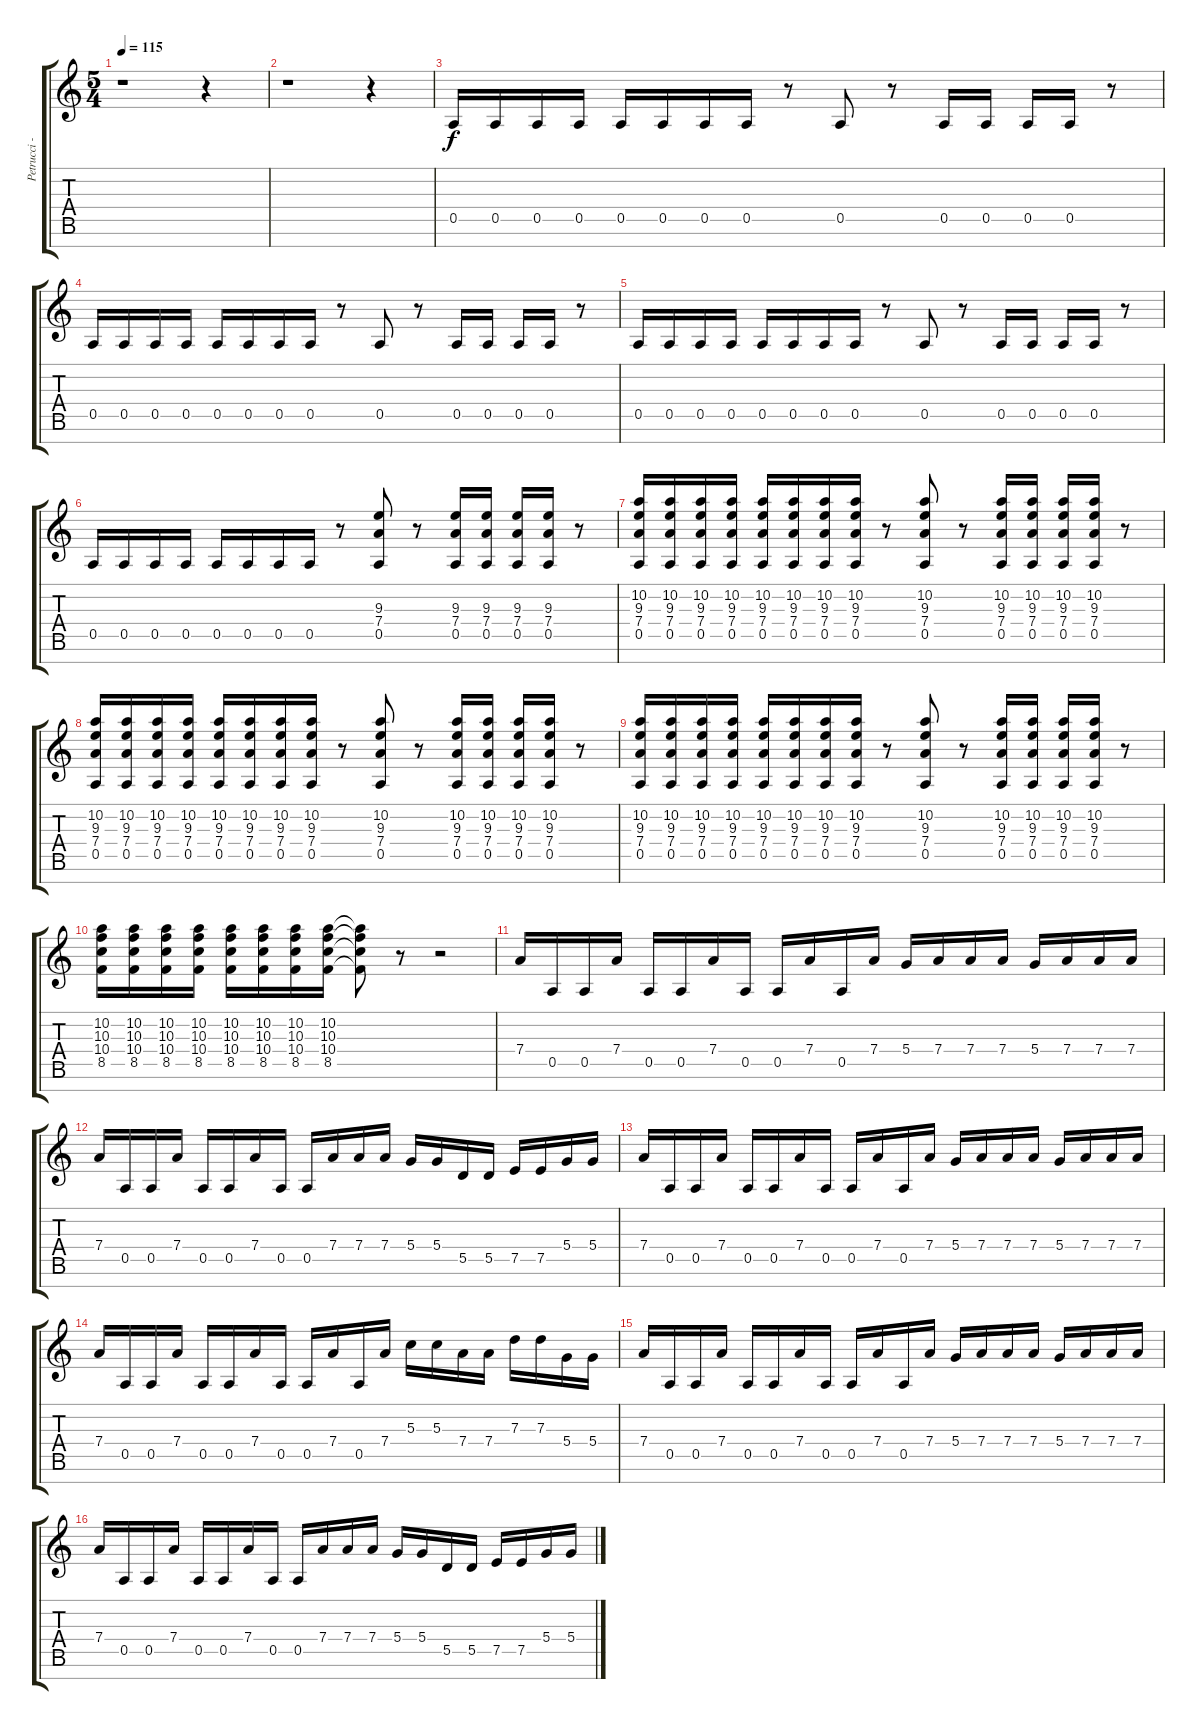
\track ("Petrucci - Dist." "Petrucci -") {instrument overdrivenguitar}
\staff {score tabs}
\tuning (E4 B3 G3 D3 A2 E2 B1) {hide}
\ts (5 4)
\tempo 115
\clef g2
\ks c
r.1{dy f} r.4 |
r.1 r.4 |
0.5.16 0.5.16 0.5.16 0.5.16 0.5.16 0.5.16 0.5.16 0.5.16 r.8 0.5.8 r.8 0.5.16 0.5.16 0.5.16 0.5.16 r.8 |
0.5.16 0.5.16 0.5.16 0.5.16 0.5.16 0.5.16 0.5.16 0.5.16 r.8 0.5.8 r.8 0.5.16 0.5.16 0.5.16 0.5.16 r.8 |
0.5.16 0.5.16 0.5.16 0.5.16 0.5.16 0.5.16 0.5.16 0.5.16 r.8 0.5.8 r.8 0.5.16 0.5.16 0.5.16 0.5.16 r.8 |
0.5.16 0.5.16 0.5.16 0.5.16 0.5.16 0.5.16 0.5.16 0.5.16 r.8 (9.3 7.4 0.5).8 r.8 (9.3 7.4 0.5).16 (9.3 7.4 0.5).16 (9.3 7.4 0.5).16 (9.3 7.4 0.5).16 r.8 |
(10.2 9.3 7.4 0.5).16 (10.2 9.3 7.4 0.5).16 (10.2 9.3 7.4 0.5).16 (10.2 9.3 7.4 0.5).16 (10.2 9.3 7.4 0.5).16 (10.2 9.3 7.4 0.5).16 (10.2 9.3 7.4 0.5).16 (10.2 9.3 7.4 0.5).16 r.8 (10.2 9.3 7.4 0.5).8 r.8 (10.2 9.3 7.4 0.5).16 (10.2 9.3 7.4 0.5).16 (10.2 9.3 7.4 0.5).16 (10.2 9.3 7.4 0.5).16 r.8 |
(10.2 9.3 7.4 0.5).16 (10.2 9.3 7.4 0.5).16 (10.2 9.3 7.4 0.5).16 (10.2 9.3 7.4 0.5).16 (10.2 9.3 7.4 0.5).16 (10.2 9.3 7.4 0.5).16 (10.2 9.3 7.4 0.5).16 (10.2 9.3 7.4 0.5).16 r.8 (10.2 9.3 7.4 0.5).8 r.8 (10.2 9.3 7.4 0.5).16 (10.2 9.3 7.4 0.5).16 (10.2 9.3 7.4 0.5).16 (10.2 9.3 7.4 0.5).16 r.8 |
(10.2 9.3 7.4 0.5).16 (10.2 9.3 7.4 0.5).16 (10.2 9.3 7.4 0.5).16 (10.2 9.3 7.4 0.5).16 (10.2 9.3 7.4 0.5).16 (10.2 9.3 7.4 0.5).16 (10.2 9.3 7.4 0.5).16 (10.2 9.3 7.4 0.5).16 r.8 (10.2 9.3 7.4 0.5).8 r.8 (10.2 9.3 7.4 0.5).16 (10.2 9.3 7.4 0.5).16 (10.2 9.3 7.4 0.5).16 (10.2 9.3 7.4 0.5).16 r.8 |
(10.2 10.3 10.4 8.5).16 (10.2 10.3 10.4 8.5).16 (10.2 10.3 10.4 8.5).16 (10.2 10.3 10.4 8.5).16 (10.2 10.3 10.4 8.5).16 (10.2 10.3 10.4 8.5).16 (10.2 10.3 10.4 8.5).16 (10.2 10.3 10.4 8.5).16 (10.2{t} 10.3{t} 10.4{t} 8.5{t}).8 r.8 r.2 |
7.4.16 0.5.16 0.5.16 7.4.16 0.5.16 0.5.16 7.4.16 0.5.16 0.5.16 7.4.16 0.5.16 7.4.16 5.4.16 7.4.16 7.4.16 7.4.16 5.4.16 7.4.16 7.4.16 7.4.16 |
7.4.16 0.5.16 0.5.16 7.4.16 0.5.16 0.5.16 7.4.16 0.5.16 0.5.16 7.4.16 7.4.16 7.4.16 5.4.16 5.4.16 5.5.16 5.5.16 7.5.16 7.5.16 5.4.16 5.4.16 |
7.4.16 0.5.16 0.5.16 7.4.16 0.5.16 0.5.16 7.4.16 0.5.16 0.5.16 7.4.16 0.5.16 7.4.16 5.4.16 7.4.16 7.4.16 7.4.16 5.4.16 7.4.16 7.4.16 7.4.16 |
7.4.16 0.5.16 0.5.16 7.4.16 0.5.16 0.5.16 7.4.16 0.5.16 0.5.16 7.4.16 0.5.16 7.4.16 5.3.16 5.3.16 7.4.16 7.4.16 7.3.16 7.3.16 5.4.16 5.4.16 |
7.4.16 0.5.16 0.5.16 7.4.16 0.5.16 0.5.16 7.4.16 0.5.16 0.5.16 7.4.16 0.5.16 7.4.16 5.4.16 7.4.16 7.4.16 7.4.16 5.4.16 7.4.16 7.4.16 7.4.16 |
7.4.16 0.5.16 0.5.16 7.4.16 0.5.16 0.5.16 7.4.16 0.5.16 0.5.16 7.4.16 7.4.16 7.4.16 5.4.16 5.4.16 5.5.16 5.5.16 7.5.16 7.5.16 5.4.16 5.4.16
